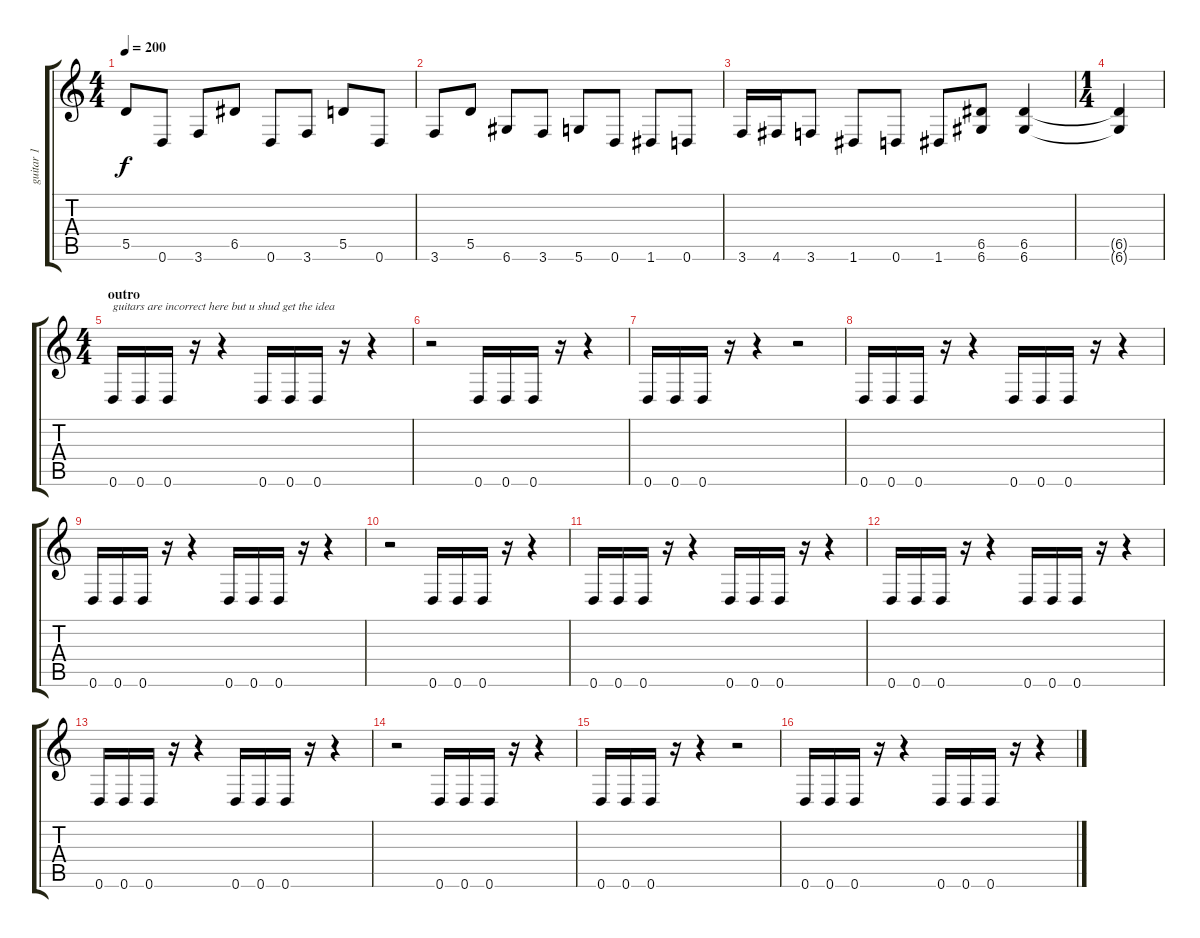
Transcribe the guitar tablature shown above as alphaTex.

\track ("guitar 1" "guitar 1") {instrument distortionguitar}
\staff {score tabs}
\tuning (E4 B3 G3 D3 A2 D2) {hide}
\ts (4 4)
\tempo 200
\clef g2
\ks c
5.5.8{dy f} 0.6.8 3.6.8 6.5.8 0.6.8 3.6.8 5.5.8 0.6.8 |
3.6.8 5.5.8 6.6.8 3.6.8 5.6.8 0.6.8 1.6.8 0.6.8 |
3.6.16 4.6.16 3.6.8 1.6.8 0.6.8 1.6.8 (6.5 6.6).8 (6.5 6.6).4 |
\ts (1 4)
(6.5{t} 6.6{t}).4 |
\ts (4 4)
\section ("" "outro ")
0.6.16{txt "guitars are incorrect here but u shud get the idea"} 0.6.16 0.6.16 r.16 r.4 0.6.16 0.6.16 0.6.16 r.16 r.4 |
r.2 0.6.16 0.6.16 0.6.16 r.16 r.4 |
0.6.16 0.6.16 0.6.16 r.16 r.4 r.2 |
0.6.16 0.6.16 0.6.16 r.16 r.4 0.6.16 0.6.16 0.6.16 r.16 r.4 |
0.6.16 0.6.16 0.6.16 r.16 r.4 0.6.16 0.6.16 0.6.16 r.16 r.4 |
r.2 0.6.16 0.6.16 0.6.16 r.16 r.4 |
0.6.16 0.6.16 0.6.16 r.16 r.4 0.6.16 0.6.16 0.6.16 r.16 r.4 |
0.6.16 0.6.16 0.6.16 r.16 r.4 0.6.16 0.6.16 0.6.16 r.16 r.4 |
0.6.16 0.6.16 0.6.16 r.16 r.4 0.6.16 0.6.16 0.6.16 r.16 r.4 |
r.2 0.6.16 0.6.16 0.6.16 r.16 r.4 |
0.6.16 0.6.16 0.6.16 r.16 r.4 r.2 |
0.6.16 0.6.16 0.6.16 r.16 r.4 0.6.16 0.6.16 0.6.16 r.16 r.4
